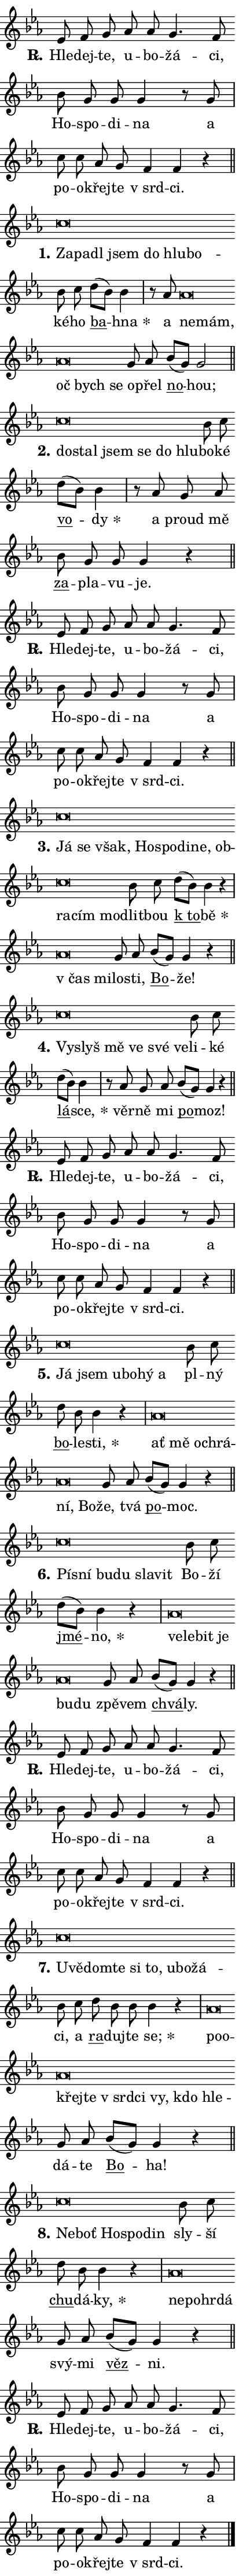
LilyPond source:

\version "2.24.0"
\header { tagline = "" }
\paper {
  indent = 0\cm
  top-margin = 0\cm
  right-margin = 0.13\cm % to fit lyric hyphens
  bottom-margin = 0\cm
  left-margin = 0\cm
  paper-width = 7\cm
  page-breaking = #ly:one-page-breaking
  system-system-spacing.basic-distance = #11
  score-system-spacing.basic-distance = #11
  ragged-last = ##f
}


%% Author: Thomas Morley
%% https://lists.gnu.org/archive/html/lilypond-user/2020-05/msg00002.html
#(define (line-position grob)
"Returns position of @var[grob} in current system:
   @code{'start}, if at first time-step
   @code{'end}, if at last time-step
   @code{'middle} otherwise
"
  (let* ((col (ly:item-get-column grob))
         (ln (ly:grob-object col 'left-neighbor))
         (rn (ly:grob-object col 'right-neighbor))
         (col-to-check-left (if (ly:grob? ln) ln col))
         (col-to-check-right (if (ly:grob? rn) rn col))
         (break-dir-left
           (and
             (ly:grob-property col-to-check-left 'non-musical #f)
             (ly:item-break-dir col-to-check-left)))
         (break-dir-right
           (and
             (ly:grob-property col-to-check-right 'non-musical #f)
             (ly:item-break-dir col-to-check-right))))
        (cond ((eqv? 1 break-dir-left) 'start)
              ((eqv? -1 break-dir-right) 'end)
              (else 'middle))))

#(define (tranparent-at-line-position vctor)
  (lambda (grob)
  "Relying on @code{line-position} select the relevant enry from @var{vctor}.
Used to determine transparency,"
    (case (line-position grob)
      ((end) (not (vector-ref vctor 0)))
      ((middle) (not (vector-ref vctor 1)))
      ((start) (not (vector-ref vctor 2))))))

noteHeadBreakVisibility =
#(define-music-function (break-visibility)(vector?)
"Makes @code{NoteHead}s transparent relying on @var{break-visibility}"
#{
  \override NoteHead.transparent =
    #(tranparent-at-line-position break-visibility)
#})

#(define delete-ledgers-for-transparent-note-heads
  (lambda (grob)
    "Reads whether a @code{NoteHead} is transparent.
If so this @code{NoteHead} is removed from @code{'note-heads} from
@var{grob}, which is supposed to be @code{LedgerLineSpanner}.
As a result ledgers are not printed for this @code{NoteHead}"
    (let* ((nhds-array (ly:grob-object grob 'note-heads))
           (nhds-list
             (if (ly:grob-array? nhds-array)
                 (ly:grob-array->list nhds-array)
                 '()))
           ;; Relies on the transparent-property being done before
           ;; Staff.LedgerLineSpanner.after-line-breaking is executed.
           ;; This is fragile ...
           (to-keep
             (remove
               (lambda (nhd)
                 (ly:grob-property nhd 'transparent #f))
               nhds-list)))
      ;; TODO find a better method to iterate over grob-arrays, similiar
      ;; to filter/remove etc for lists
      ;; For now rebuilt from scratch
      (set! (ly:grob-object grob 'note-heads)  '())
      (for-each
        (lambda (nhd)
          (ly:pointer-group-interface::add-grob grob 'note-heads nhd))
        to-keep))))

squashNotes = {
  \override NoteHead.X-extent = #'(-0.2 . 0.2)
  \override NoteHead.Y-extent = #'(-0.75 . 0)
  \override NoteHead.stencil =
    #(lambda (grob)
       (let ((pos (ly:grob-property grob 'staff-position)))
         (begin
           (if (< pos -7) (display "ERROR: Lower brevis then expected\n") (display "OK: Expected brevis position\n"))
           (if (<= pos -6) ly:text-interface::print ly:note-head::print))))
}
unSquashNotes = {
  \revert NoteHead.X-extent
  \revert NoteHead.Y-extent
  \revert NoteHead.stencil
}

hideNotes = \noteHeadBreakVisibility #begin-of-line-visible
unHideNotes = \noteHeadBreakVisibility #all-visible

% work-around for resetting accidentals
% https://lilypond.org/doc/v2.23/Documentation/notation/displaying-rhythms#unmetered-music
cadenzaMeasure = {
  \cadenzaOff
  \partial 1024 s1024
  \cadenzaOn
}

#(define-markup-command (accent layout props text) (markup?)
  "Underline accented syllable"
  (interpret-markup layout props
    #{\markup \override #'(offset . 4.3) \underline { #text }#}))

responsum = \markup \concat {
  "R" \hspace #-1.05 \path #0.1 #'((moveto 0 0.07) (lineto 0.9 0.8)) \hspace #0.05 "."
}

spaceSize = #0.6828661417322834 % exact space size for TeX Gyre Schola

\layout {
  \context {
    \Staff
    \remove "Time_signature_engraver"
    \override LedgerLineSpanner.after-line-breaking = #delete-ledgers-for-transparent-note-heads
  }
  \context {
    \Lyrics {
      \override LyricSpace.minimum-distance = \spaceSize
      \override LyricText.font-name = #"TeX Gyre Schola"
      \override LyricText.font-size = 1
      \override StanzaNumber.font-name = #"TeX Gyre Schola Bold"
      \override StanzaNumber.font-size = 1
    }
  }
  \context {
    \Score 
    \override NoteHead.text =
      #(lambda (grob) 
        (let ((pos (ly:grob-property grob 'staff-position)))
          #{\markup {
            \combine
              \halign #-0.55 \raise #(if (= pos -6) 0 0.5) \override #'(thickness . 2) \draw-line #'(3.2 . 0)
              \musicglyph "noteheads.sM1"
          }#}))
  }
}

% magnetic-lyrics.ily
%
%   written by
%     Jean Abou Samra <jean@abou-samra.fr>
%     Werner Lemberg <wl@gnu.org>
%
%   adapted by
%     Jiri Hon <jiri.hon@gmail.com>
%
% Version 2022-Apr-15

% https://www.mail-archive.com/lilypond-user@gnu.org/msg149350.html

#(define (Left_hyphen_pointer_engraver context)
   "Collect syllable-hyphen-syllable occurrences in lyrics and store
them in properties.  This engraver only looks to the left.  For
example, if the lyrics input is @code{foo -- bar}, it does the
following.

@itemize @bullet
@item
Set the @code{text} property of the @code{LyricHyphen} grob between
@q{foo} and @q{bar} to @code{foo}.

@item
Set the @code{left-hyphen} property of the @code{LyricText} grob with
text @q{foo} to the @code{LyricHyphen} grob between @q{foo} and
@q{bar}.
@end itemize

Use this auxiliary engraver in combination with the
@code{lyric-@/text::@/apply-@/magnetic-@/offset!} hook."
   (let ((hyphen #f)
         (text #f))
     (make-engraver
      (acknowledgers
       ((lyric-syllable-interface engraver grob source-engraver)
        (set! text grob)))
      (end-acknowledgers
       ((lyric-hyphen-interface engraver grob source-engraver)
        ;(when (not (grob::has-interface grob 'lyric-space-interface))
          (set! hyphen grob)));)
      ((stop-translation-timestep engraver)
       (when (and text hyphen)
         (ly:grob-set-object! text 'left-hyphen hyphen))
       (set! text #f)
       (set! hyphen #f)))))

#(define (lyric-text::apply-magnetic-offset! grob)
   "If the space between two syllables is less than the value in
property @code{LyricText@/.details@/.squash-threshold}, move the right
syllable to the left so that it gets concatenated with the left
syllable.

Use this function as a hook for
@code{LyricText@/.after-@/line-@/breaking} if the
@code{Left_@/hyphen_@/pointer_@/engraver} is active."
   (let ((hyphen (ly:grob-object grob 'left-hyphen #f)))
     (when hyphen
       (let ((left-text (ly:spanner-bound hyphen LEFT)))
         (when (grob::has-interface left-text 'lyric-syllable-interface)
           (let* ((common (ly:grob-common-refpoint grob left-text X))
                  (this-x-ext (ly:grob-extent grob common X))
                  (left-x-ext
                   (begin
                     ;; Trigger magnetism for left-text.
                     (ly:grob-property left-text 'after-line-breaking)
                     (ly:grob-extent left-text common X)))
                  ;; `delta` is the gap width between two syllables.
                  (delta (- (interval-start this-x-ext)
                            (interval-end left-x-ext)))
                  (details (ly:grob-property grob 'details))
                  (threshold (assoc-get 'squash-threshold details 0.2)))
             (when (< delta threshold)
               (let* (;; We have to manipulate the input text so that
                      ;; ligatures crossing syllable boundaries are not
                      ;; disabled.  For languages based on the Latin
                      ;; script this is essentially a beautification.
                      ;; However, for non-Western scripts it can be a
                      ;; necessity.
                      (lt (ly:grob-property left-text 'text))
                      (rt (ly:grob-property grob 'text))
                      (is-space (grob::has-interface hyphen 'lyric-space-interface))
                      (space (if is-space " " ""))
                      (extra-delta (if is-space spaceSize 0))
                      ;; Append new syllable.
                      (ltrt-space (if (and (string? lt) (string? rt))
                                (string-append lt space rt)
                                (make-concat-markup (list lt space rt))))
                      ;; Right-align `ltrt` to the right side.
                      (ltrt-space-markup (grob-interpret-markup
                               grob
                               (make-translate-markup
                                (cons (interval-length this-x-ext) 0)
                                (make-right-align-markup ltrt-space)))))
                 (begin
                   ;; Don't print `left-text`.
                   (ly:grob-set-property! left-text 'stencil #f)
                   ;; Set text and stencil (which holds all collected
                   ;; syllables so far) and shift it to the left.
                   (ly:grob-set-property! grob 'text ltrt-space)
                   (ly:grob-set-property! grob 'stencil ltrt-space-markup)
                   (ly:grob-translate-axis! grob (- (- delta extra-delta)) X))))))))))


#(define (lyric-hyphen::displace-bounds-first grob)
   ;; Make very sure this callback isn't triggered too early.
   (let ((left (ly:spanner-bound grob LEFT))
         (right (ly:spanner-bound grob RIGHT)))
     (ly:grob-property left 'after-line-breaking)
     (ly:grob-property right 'after-line-breaking)
     (ly:lyric-hyphen::print grob)))

squashThreshold = #0.4

\layout {
  \context {
    \Lyrics
    \consists #Left_hyphen_pointer_engraver
    \override LyricText.after-line-breaking =
      #lyric-text::apply-magnetic-offset!
    \override LyricHyphen.stencil = #lyric-hyphen::displace-bounds-first
    \override LyricText.details.squash-threshold = \squashThreshold
    \override LyricHyphen.minimum-distance = 0
    \override LyricHyphen.minimum-length = \squashThreshold
  }
}

squashText = \override LyricText.details.squash-threshold = 9999
unSquashText = \override LyricText.details.squash-threshold = \squashThreshold

leftText = \override LyricText.self-alignment-X = #LEFT
unLeftText = \revert LyricText.self-alignment-X

starOffset = #(lambda (grob) 
                (let ((x_offset (ly:self-alignment-interface::aligned-on-x-parent grob)))
                  (if (= x_offset 0) 0 (+ x_offset 1.2))))

star = #(define-music-function (syllable)(string?)
"Append star separator at the end of a syllable"
#{
  \once \override LyricText.X-offset = #starOffset
  \lyricmode { \markup {
    #syllable
    \override #'((font-name . "TeX Gyre Schola Bold")) \hspace #0.2 \lower #0.65 \larger "*"
  } }
#})

starAccent = #(define-music-function (syllable)(string?)
"Append star separator at the end of a syllable and make accent"
#{
  \once \override LyricText.X-offset = #starOffset
  \lyricmode { \markup {
    \accent #syllable
    \override #'((font-name . "TeX Gyre Schola Bold")) \hspace #0.2 \lower #0.65 \larger "*"
  } }
#})

breath = #(define-music-function (syllable)(string?)
"Append breathing indicator at the end of a syllable"
#{
  \lyricmode { \markup { #syllable "+" } }
#})

optionalBreath = #(define-music-function (syllable)(string?)
"Append optional breathing indicator at the end of a syllable"
#{
  \lyricmode { \markup { #syllable "(+)" } }
#})


\score {
    <<
        \new Voice = "melody" { \cadenzaOn \key es \major \relative { es'8 f g as as g4. f8 \bar "" bes g g g4 r8 g \cadenzaMeasure \bar "|" c c as g f4 f r \cadenzaMeasure \bar "||" \break } }
        \new Lyrics \lyricsto "melody" { \lyricmode { \set stanza = \responsum
Hle -- dej -- te, u -- bo -- žá -- ci, Ho -- spo -- di -- na a po -- o -- křej -- te "v srd" -- ci. } }
    >>
    \layout {}
}

\score {
    <<
        \new Voice = "melody" { \cadenzaOn \key es \major \relative { \squashNotes c''\breve*1/16 \hideNotes \breve*1/16 \bar "" \breve*1/16 \bar "" \breve*1/16 \bar "" \breve*1/16 \bar "" \breve*1/16 \breve*1/16 \bar "" \unHideNotes \unSquashNotes bes8 c \bar "" d[( bes)] bes4 \cadenzaMeasure \bar "|" r8 as8 \squashNotes as\breve*1/16 \hideNotes \breve*1/16 \bar "" \breve*1/16 \bar "" \breve*1/16 \breve*1/16 \bar "" \unHideNotes \unSquashNotes g8 as \bar "" bes[( g)] g2 \cadenzaMeasure \bar "||" \break } }
        \new Lyrics \lyricsto "melody" { \lyricmode { \set stanza = "1."
\leftText Za -- \squashText pa -- dl jsem do hlu -- bo -- \unLeftText \unSquashText ké -- ho \markup \accent ba -- \star hna a \leftText ne -- \squashText mám, oč bych se \unLeftText \unSquashText o -- přel \markup \accent no -- hou; } }
    >>
    \layout {}
}

\score {
    <<
        \new Voice = "melody" { \cadenzaOn \key es \major \relative { \squashNotes c''\breve*1/16 \hideNotes \breve*1/16 \bar "" \breve*1/16 \bar "" \breve*1/16 \bar "" \breve*1/16 \breve*1/16 \bar "" \unHideNotes \unSquashNotes bes8 c \bar "" d[( bes)] bes4 \cadenzaMeasure \bar "|" r8 as8 g8 as \bar "" bes g g g4 r \cadenzaMeasure \bar "||" \break } }
        \new Lyrics \lyricsto "melody" { \lyricmode { \set stanza = "2."
\leftText do -- \squashText stal jsem se do hlu -- \unLeftText \unSquashText bo -- ké \markup \accent vo -- \star dy a proud mě \markup \accent za -- pla -- vu -- je. } }
    >>
    \layout {}
}

\score {
    <<
        \new Voice = "melody" { \cadenzaOn \key es \major \relative { es'8 f g as as g4. f8 \bar "" bes g g g4 r8 g \cadenzaMeasure \bar "|" c c as g f4 f r \cadenzaMeasure \bar "||" \break } }
        \new Lyrics \lyricsto "melody" { \lyricmode { \set stanza = \responsum
Hle -- dej -- te, u -- bo -- žá -- ci, Ho -- spo -- di -- na a po -- o -- křej -- te "v srd" -- ci. } }
    >>
    \layout {}
}

\score {
    <<
        \new Voice = "melody" { \cadenzaOn \key es \major \relative { \squashNotes c''\breve*1/16 \hideNotes \breve*1/16 \bar "" \breve*1/16 \bar "" \breve*1/16 \bar "" \breve*1/16 \bar "" \breve*1/16 \bar "" \breve*1/16 \bar "" \breve*1/16 \bar "" \breve*1/16 \bar "" \breve*1/16 \breve*1/16 \bar "" \unHideNotes \unSquashNotes bes8 c \bar "" d[( bes)] bes4 r \cadenzaMeasure \bar "|" \squashNotes as\breve*1/16 \hideNotes \breve*1/16 \bar "" \unHideNotes \unSquashNotes g8 as \bar "" bes[( g)] g4 r \cadenzaMeasure \bar "||" \break } }
        \new Lyrics \lyricsto "melody" { \lyricmode { \set stanza = "3."
\leftText Já \squashText se však, Ho -- spo -- di -- ne, ob -- ra -- cím mo -- \unLeftText \unSquashText dlit -- bou \markup \accent "k to" -- \star bě \leftText "v čas" \squashText mi -- \unLeftText \unSquashText lo -- sti, \markup \accent Bo -- že! } }
    >>
    \layout {}
}

\score {
    <<
        \new Voice = "melody" { \cadenzaOn \key es \major \relative { \squashNotes c''\breve*1/16 \hideNotes \breve*1/16 \bar "" \breve*1/16 \bar "" \breve*1/16 \bar "" \breve*1/16 \breve*1/16 \bar "" \unHideNotes \unSquashNotes bes8 c \bar "" d[( bes)] bes4 \cadenzaMeasure \bar "|" r8 as g8 as \bar "" bes[( g)] g4 r \cadenzaMeasure \bar "||" \break } }
        \new Lyrics \lyricsto "melody" { \lyricmode { \set stanza = "4."
\leftText Vy -- \squashText slyš mě ve své ve -- \unLeftText \unSquashText li -- ké \markup \accent lá -- \star sce, věr -- ně mi \markup \accent po -- moz! } }
    >>
    \layout {}
}

\score {
    <<
        \new Voice = "melody" { \cadenzaOn \key es \major \relative { es'8 f g as as g4. f8 \bar "" bes g g g4 r8 g \cadenzaMeasure \bar "|" c c as g f4 f r \cadenzaMeasure \bar "||" \break } }
        \new Lyrics \lyricsto "melody" { \lyricmode { \set stanza = \responsum
Hle -- dej -- te, u -- bo -- žá -- ci, Ho -- spo -- di -- na a po -- o -- křej -- te "v srd" -- ci. } }
    >>
    \layout {}
}

\score {
    <<
        \new Voice = "melody" { \cadenzaOn \key es \major \relative { \squashNotes c''\breve*1/16 \hideNotes \breve*1/16 \bar "" \breve*1/16 \bar "" \breve*1/16 \bar "" \breve*1/16 \breve*1/16 \bar "" \unHideNotes \unSquashNotes bes8 c \bar "" d bes bes4 r \cadenzaMeasure \bar "|" \squashNotes as\breve*1/16 \hideNotes \breve*1/16 \bar "" \breve*1/16 \bar "" \breve*1/16 \bar "" \breve*1/16 \breve*1/16 \bar "" \unHideNotes \unSquashNotes g8 as \bar "" bes[( g)] g4 r \cadenzaMeasure \bar "||" \break } }
        \new Lyrics \lyricsto "melody" { \lyricmode { \set stanza = "5."
\leftText Já \squashText jsem u -- bo -- hý a \unLeftText \unSquashText pl -- ný \markup \accent bo -- le -- \star sti, \leftText ať \squashText mě o -- chrá -- ní, Bo -- \unLeftText \unSquashText že, tvá \markup \accent po -- moc. } }
    >>
    \layout {}
}

\score {
    <<
        \new Voice = "melody" { \cadenzaOn \key es \major \relative { \squashNotes c''\breve*1/16 \hideNotes \breve*1/16 \bar "" \breve*1/16 \bar "" \breve*1/16 \bar "" \breve*1/16 \breve*1/16 \bar "" \unHideNotes \unSquashNotes bes8 c \bar "" d[( bes)] bes4 r \cadenzaMeasure \bar "|" \squashNotes as\breve*1/16 \hideNotes \breve*1/16 \bar "" \breve*1/16 \bar "" \breve*1/16 \bar "" \breve*1/16 \breve*1/16 \bar "" \unHideNotes \unSquashNotes g8 as \bar "" bes[( g)] g4 r \cadenzaMeasure \bar "||" \break } }
        \new Lyrics \lyricsto "melody" { \lyricmode { \set stanza = "6."
\leftText Pí -- \squashText sní bu -- du sla -- vit \unLeftText \unSquashText Bo -- ží \markup \accent jmé -- \star no, \leftText ve -- \squashText le -- bit je bu -- du \unLeftText \unSquashText zpě -- vem \markup \accent chvá -- ly. } }
    >>
    \layout {}
}

\score {
    <<
        \new Voice = "melody" { \cadenzaOn \key es \major \relative { es'8 f g as as g4. f8 \bar "" bes g g g4 r8 g \cadenzaMeasure \bar "|" c c as g f4 f r \cadenzaMeasure \bar "||" \break } }
        \new Lyrics \lyricsto "melody" { \lyricmode { \set stanza = \responsum
Hle -- dej -- te, u -- bo -- žá -- ci, Ho -- spo -- di -- na a po -- o -- křej -- te "v srd" -- ci. } }
    >>
    \layout {}
}

\score {
    <<
        \new Voice = "melody" { \cadenzaOn \key es \major \relative { \squashNotes c''\breve*1/16 \hideNotes \breve*1/16 \bar "" \breve*1/16 \bar "" \breve*1/16 \bar "" \breve*1/16 \bar "" \breve*1/16 \bar "" \breve*1/16 \bar "" \breve*1/16 \breve*1/16 \bar "" \unHideNotes \unSquashNotes bes8 c \bar "" d bes bes bes4 r \cadenzaMeasure \bar "|" \squashNotes as\breve*1/16 \hideNotes \breve*1/16 \bar "" \breve*1/16 \bar "" \breve*1/16 \bar "" \breve*1/16 \bar "" \breve*1/16 \bar "" \breve*1/16 \bar "" \breve*1/16 \breve*1/16 \bar "" \unHideNotes \unSquashNotes g8 as \bar "" bes[( g)] g4 r \cadenzaMeasure \bar "||" \break } }
        \new Lyrics \lyricsto "melody" { \lyricmode { \set stanza = "7."
\leftText U -- \squashText vě -- dom -- te si to, u -- bo -- žá -- \unLeftText \unSquashText ci, a \markup \accent ra -- duj -- te \star se; \leftText po -- \squashText o -- křej -- te "v srd" -- ci vy, kdo hle -- \unLeftText \unSquashText dá -- te \markup \accent Bo -- ha! } }
    >>
    \layout {}
}

\score {
    <<
        \new Voice = "melody" { \cadenzaOn \key es \major \relative { \squashNotes c''\breve*1/16 \hideNotes \breve*1/16 \bar "" \breve*1/16 \bar "" \breve*1/16 \breve*1/16 \bar "" \unHideNotes \unSquashNotes bes8 c \bar "" d bes bes4 r \cadenzaMeasure \bar "|" \squashNotes as\breve*1/16 \hideNotes \breve*1/16 \bar "" \breve*1/16 \breve*1/16 \bar "" \unHideNotes \unSquashNotes g8 as \bar "" bes[( g)] g4 r \cadenzaMeasure \bar "||" \break } }
        \new Lyrics \lyricsto "melody" { \lyricmode { \set stanza = "8."
\leftText Ne -- \squashText boť Ho -- spo -- din \unLeftText \unSquashText sly -- ší \markup \accent chu -- dá -- \star ky, \leftText ne -- \squashText po -- hr -- dá \unLeftText \unSquashText svý -- mi \markup \accent věz -- ni. } }
    >>
    \layout {}
}

\score {
    <<
        \new Voice = "melody" { \cadenzaOn \key es \major \relative { es'8 f g as as g4. f8 \bar "" bes g g g4 r8 g \cadenzaMeasure \bar "|" c c as g f4 f r \cadenzaMeasure \bar "||" \break } \bar "|." }
        \new Lyrics \lyricsto "melody" { \lyricmode { \set stanza = \responsum
Hle -- dej -- te, u -- bo -- žá -- ci, Ho -- spo -- di -- na a po -- o -- křej -- te "v srd" -- ci. } }
    >>
    \layout {}
}
